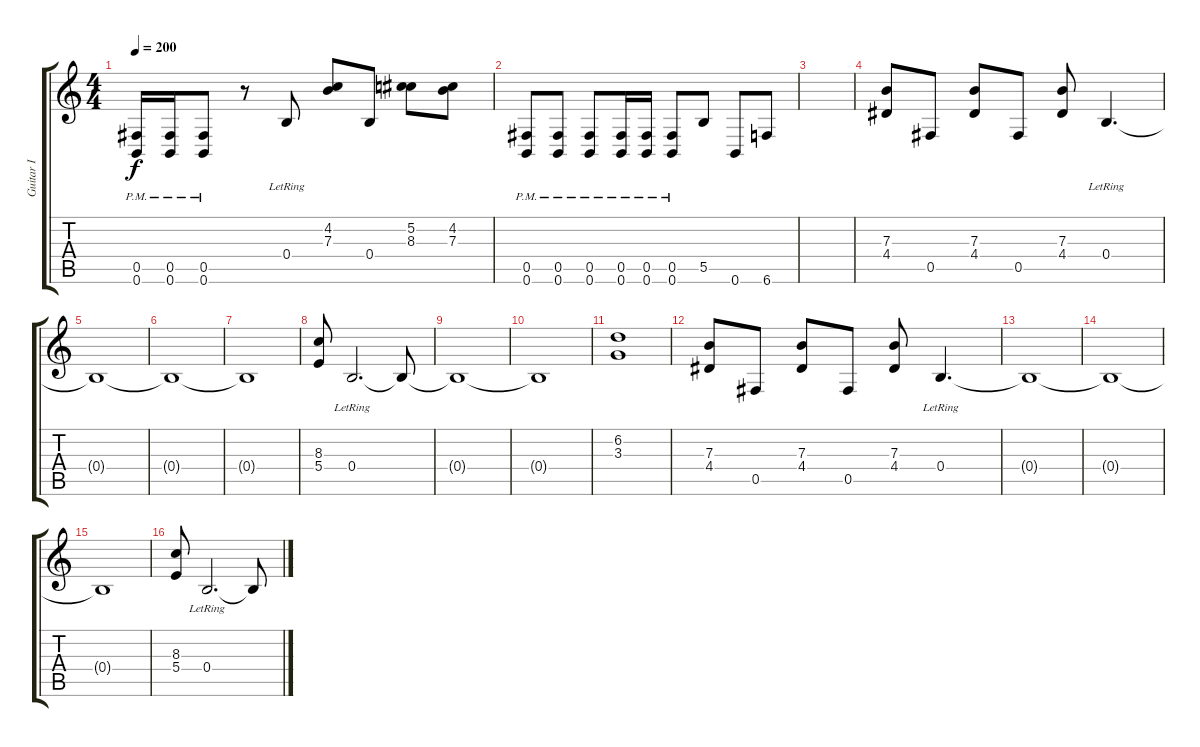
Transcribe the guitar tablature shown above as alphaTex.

\track ("Guitar I" "Guitar I") {instrument distortionguitar}
\staff {score tabs}
\tuning (Db4 Ab3 E3 B2 Gb2 B1) {hide}
\ts (4 4)
\tempo 200
\clef g2
\ks c
(0.5{pm} 0.6{pm}).16{dy f} (0.5{pm} 0.6{pm}).16 (0.5{pm} 0.6{pm}).8 r.8 0.4{lr}.8 (4.2 7.3).8 0.4.8 (5.2 8.3).8 (4.2 7.3).8 |
(0.5{pm} 0.6{pm}).8 (0.5{pm} 0.6{pm}).8 (0.5{pm} 0.6{pm}).8 (0.5{pm} 0.6{pm}).16 (0.5{pm} 0.6{pm}).16 (0.5{pm} 0.6{pm}).8 5.5.8 0.6.8 6.6.8 |
|
(7.3 4.4).8 0.5.8 (7.3 4.4).8 0.5.8 (7.3 4.4).8 0.4{lr}.4{d} |
0.4{t}.1 |
0.4{t}.1 |
0.4{t}.1 |
(8.3 5.4).8 0.4{lr}.2{d} 0.4{t}.8 |
0.4{t}.1 |
0.4{t}.1 |
(6.2 3.3).1 |
(7.3 4.4).8 0.5.8 (7.3 4.4).8 0.5.8 (7.3 4.4).8 0.4{lr}.4{d} |
0.4{t}.1 |
0.4{t}.1 |
0.4{t}.1 |
(8.3 5.4).8 0.4{lr}.2{d} 0.4{t}.8
